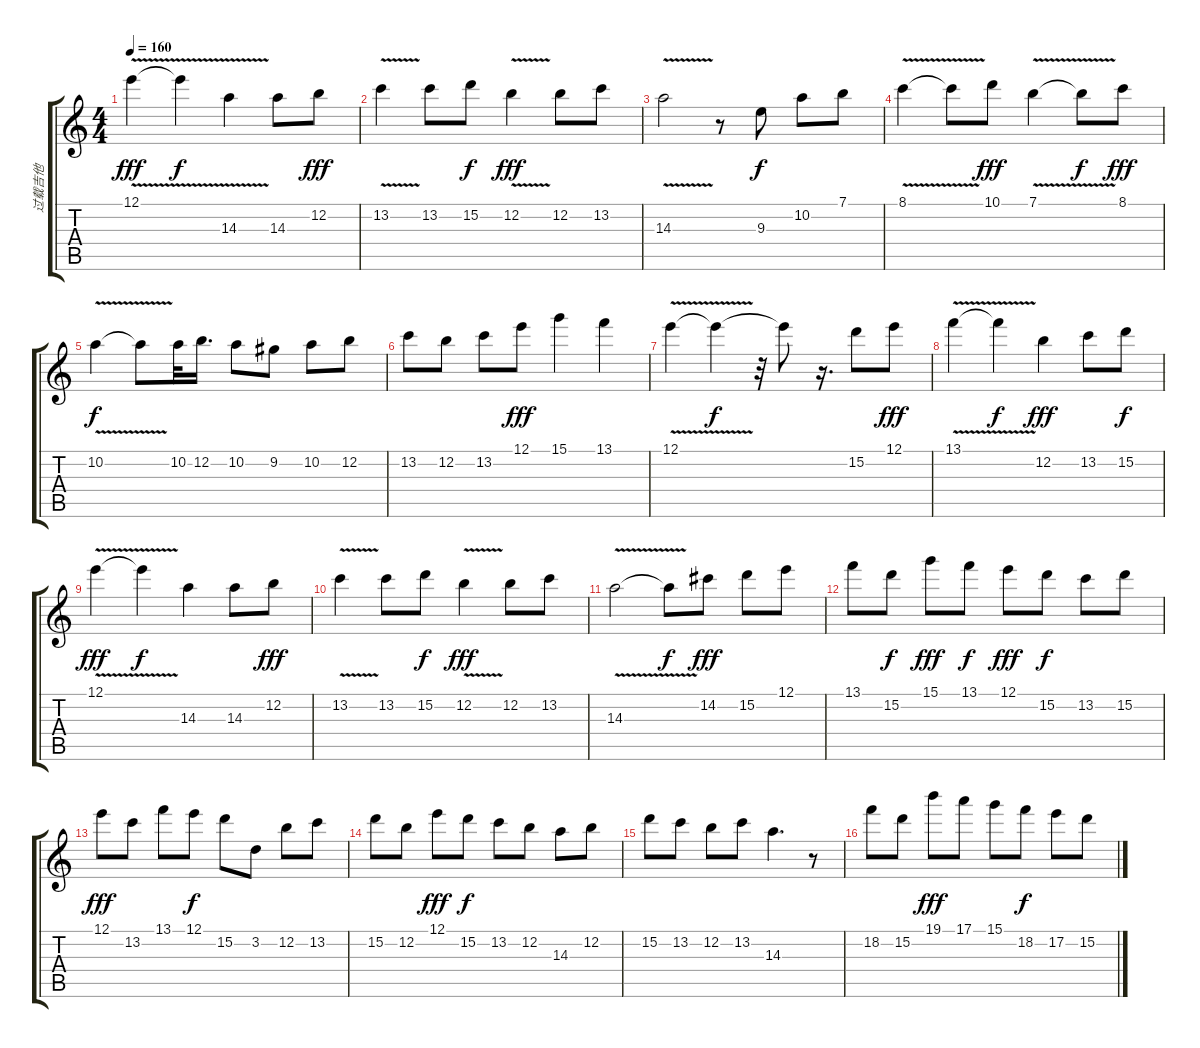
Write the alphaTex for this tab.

\track ("过载吉他" "过载吉他") {instrument distortionguitar}
\staff {score tabs}
\tuning (E4 B3 G3 D3 A2 E2) {hide}
\ts (4 4)
\tempo 160
\clef g2
\ks c
12.1{v}.4{dy fff} 12.1{t}.4{dy f} 14.3{v}.4 14.3.8 12.2.8{dy fff} |
13.2{v}.4 13.2.8 15.2.8{dy f} 12.2{v}.4{dy fff} 12.2.8 13.2.8 |
14.3{v}.2 r.8 9.3.8{dy f} 10.2.8 7.1.8 |
8.1{v}.4 8.1{t}.8 10.1.8{dy fff} 7.1{v}.4 7.1{t}.8{dy f} 8.1.8{dy fff} |
10.2{v}.4{dy f} 10.2{t}.8 10.2.32 12.2.16{d} 10.2.8 9.2.8 10.2.8 12.2.8 |
13.2.8 12.2.8 13.2.8 12.1.8{dy fff} 15.1.4 13.1.4 |
12.1{v}.4 12.1{t}.4{dy f} r.32 12.1{t}.8 r.16{d} 15.2.8 12.1.8{dy fff} |
13.1{v}.4 13.1{t}.4{dy f} 12.2.4{dy fff} 13.2.8 15.2.8{dy f} |
12.1{v}.4{dy fff} 12.1{t}.4{dy f} 14.3.4 14.3.8 12.2.8{dy fff} |
13.2{v}.4 13.2.8 15.2.8{dy f} 12.2{v}.4{dy fff} 12.2.8 13.2.8 |
14.3{v}.2 14.3{t}.8{dy f} 14.2.8{dy fff} 15.2.8 12.1.8 |
13.1.8 15.2.8{dy f} 15.1.8{dy fff} 13.1.8{dy f} 12.1.8{dy fff} 15.2.8{dy f} 13.2.8 15.2.8 |
12.1.8{dy fff} 13.2.8 13.1.8 12.1.8{dy f} 15.2.8 3.2.8 12.2.8 13.2.8 |
15.2.8 12.2.8 12.1.8{dy fff} 15.2.8{dy f} 13.2.8 12.2.8 14.3.8 12.2.8 |
15.2.8 13.2.8 12.2.8 13.2.8 14.3.4{d} r.8 |
18.2.8 15.2.8 19.1.8{dy fff} 17.1.8 15.1.8 18.2.8{dy f} 17.2.8 15.2.8
